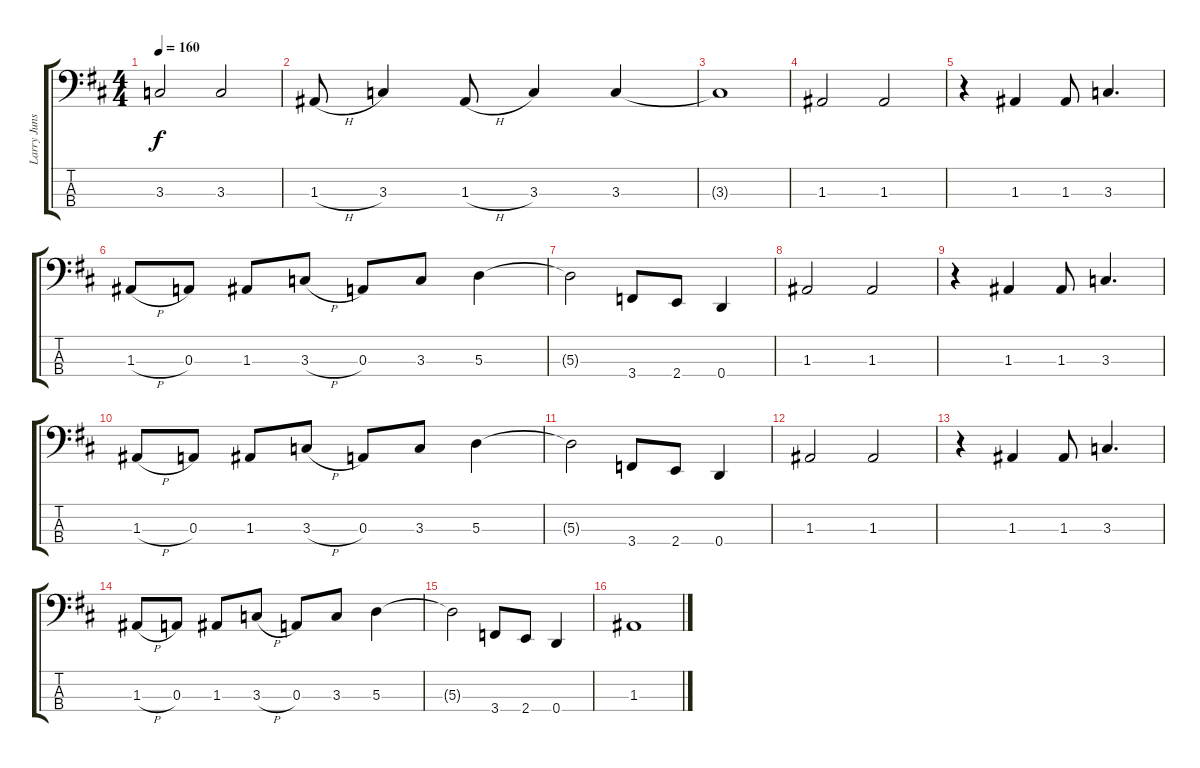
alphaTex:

\track ("Larry Junstrom Bass" "Larry Juns") {instrument electricbasspick}
\staff {score tabs}
\tuning (G2 D2 A1 D1) {hide}
\ts (4 4)
\tempo 160
\clef f4
\ks d
3.3.2{dy f} 3.3.2 |
1.3{h}.8 3.3.4 1.3{h}.8 3.3.4 3.3.4 |
3.3{t}.1 |
1.3.2 1.3.2 |
r.4 1.3.4 1.3.8 3.3.4{d} |
1.3{h}.8 0.3.8 1.3.8 3.3{h}.8 0.3.8 3.3.8 5.3.4 |
5.3{t}.2 3.4.8 2.4.8 0.4.4 |
1.3.2 1.3.2 |
r.4 1.3.4 1.3.8 3.3.4{d} |
1.3{h}.8 0.3.8 1.3.8 3.3{h}.8 0.3.8 3.3.8 5.3.4 |
5.3{t}.2 3.4.8 2.4.8 0.4.4 |
1.3.2 1.3.2 |
r.4 1.3.4 1.3.8 3.3.4{d} |
1.3{h}.8 0.3.8 1.3.8 3.3{h}.8 0.3.8 3.3.8 5.3.4 |
5.3{t}.2 3.4.8 2.4.8 0.4.4 |
1.3.1
